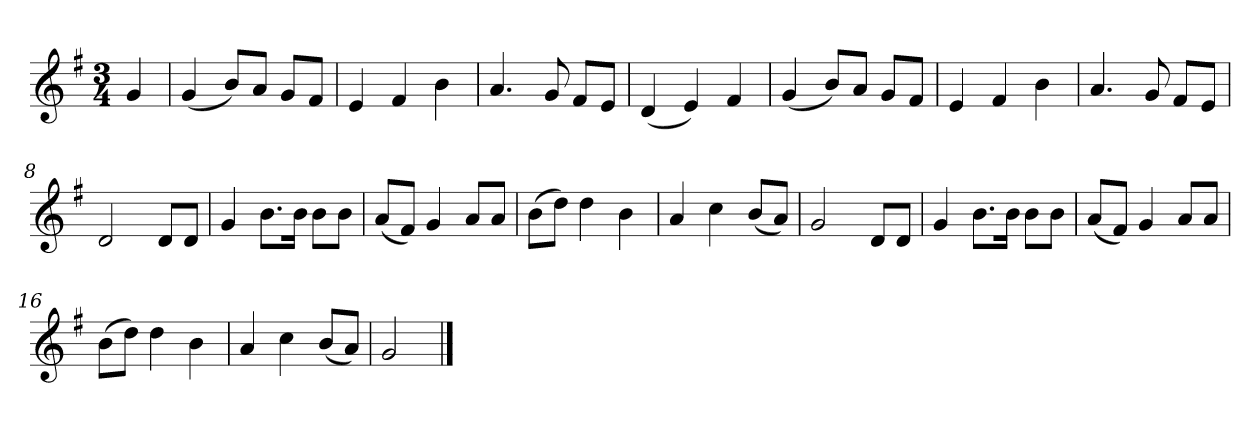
**kern
*part1
*staff1
*k[f#]
*M3/4
*MM120
=
4g
=1
(4g
8bL)
8aJ
8gL
8f#J
=2
4e
4f#
4b
=3
4.a
8g
8f#L
8eJ
=4
(4d
4e)
4f#
=5
(4g
8bL)
8aJ
8gL
8f#J
=6
4e
4f#
4b
=7
4.a
8g
8f#L
8eJ
=8
2d
8dL
8dJ
=9
4g
8.bL
16bJk
8bL
8bJ
=10
(8aL
8f#J)
4g
8aL
8aJ
=11
(8bL
8ddJ)
4dd
4b
=12
4a
4cc
(8bL
8aJ)
=13
2g
8dL
8dJ
=14
4g
8.bL
16bJk
8bL
8bJ
=15
(8aL
8f#J)
4g
8aL
8aJ
=16
(8bL
8ddJ)
4dd
4b
=17
4a
4cc
(8bL
8aJ)
=18
2g
==
*-
